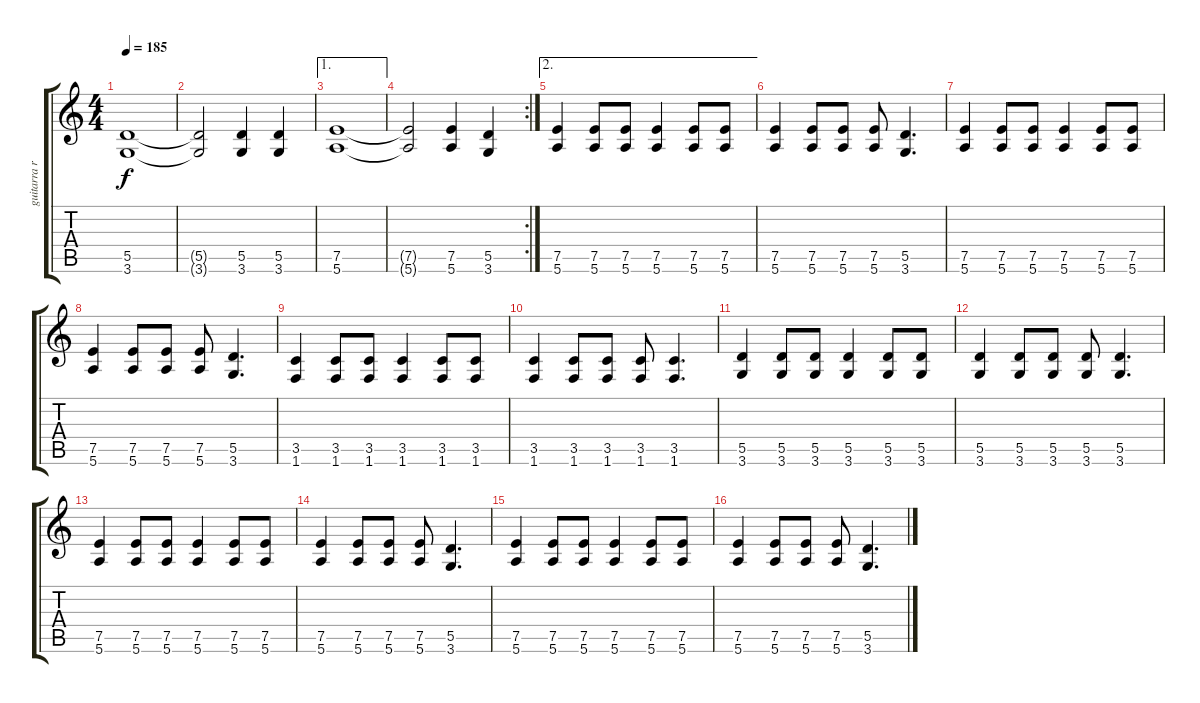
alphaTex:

\track ("guitarra ritmica" "guitarra r") {instrument distortionguitar}
\staff {score tabs}
\tuning (E4 B3 G3 D3 A2 E2) {hide}
\ts (4 4)
\tempo 185
\clef g2
\ks c
(5.5 3.6).1{dy f} |
(5.5{t} 3.6{t}).2 (5.5 3.6).4 (5.5 3.6).4 |
\ae 1
(7.5 5.6).1 |
\rc 2
(7.5{t} 5.6{t}).2 (7.5 5.6).4 (5.5 3.6).4 |
\ae 2
(7.5 5.6).4 (7.5 5.6).8 (7.5 5.6).8 (7.5 5.6).4 (7.5 5.6).8 (7.5 5.6).8 |
(7.5 5.6).4 (7.5 5.6).8 (7.5 5.6).8 (7.5 5.6).8 (5.5 3.6).4{d} |
(7.5 5.6).4 (7.5 5.6).8 (7.5 5.6).8 (7.5 5.6).4 (7.5 5.6).8 (7.5 5.6).8 |
(7.5 5.6).4 (7.5 5.6).8 (7.5 5.6).8 (7.5 5.6).8 (5.5 3.6).4{d} |
(3.5 1.6).4 (3.5 1.6).8 (3.5 1.6).8 (3.5 1.6).4 (3.5 1.6).8 (3.5 1.6).8 |
(3.5 1.6).4 (3.5 1.6).8 (3.5 1.6).8 (3.5 1.6).8 (3.5 1.6).4{d} |
(5.5 3.6).4 (5.5 3.6).8 (5.5 3.6).8 (5.5 3.6).4 (5.5 3.6).8 (5.5 3.6).8 |
(5.5 3.6).4 (5.5 3.6).8 (5.5 3.6).8 (5.5 3.6).8 (5.5 3.6).4{d} |
(7.5 5.6).4 (7.5 5.6).8 (7.5 5.6).8 (7.5 5.6).4 (7.5 5.6).8 (7.5 5.6).8 |
(7.5 5.6).4 (7.5 5.6).8 (7.5 5.6).8 (7.5 5.6).8 (5.5 3.6).4{d} |
(7.5 5.6).4 (7.5 5.6).8 (7.5 5.6).8 (7.5 5.6).4 (7.5 5.6).8 (7.5 5.6).8 |
(7.5 5.6).4 (7.5 5.6).8 (7.5 5.6).8 (7.5 5.6).8 (5.5 3.6).4{d}
